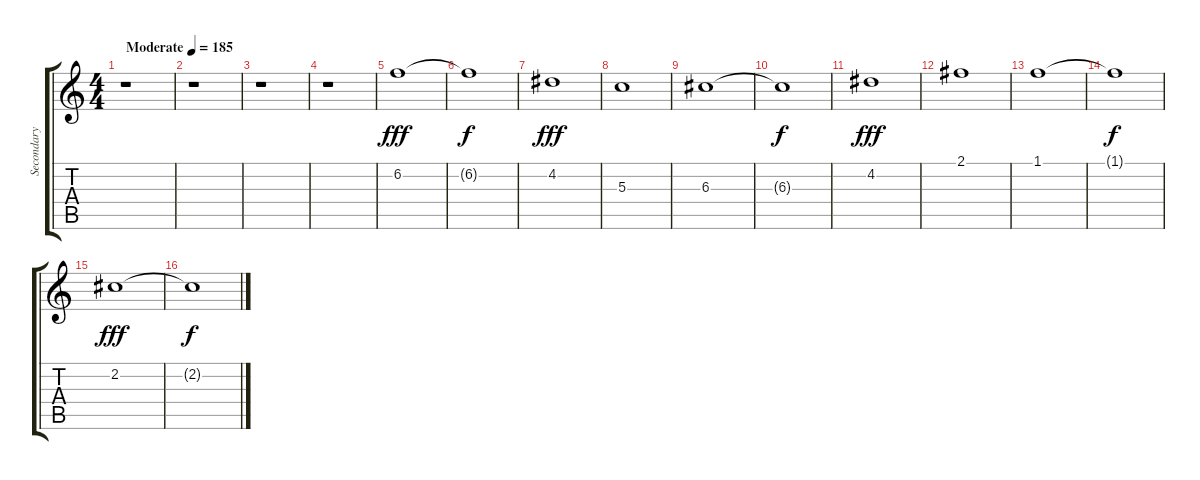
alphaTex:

\track ("Secondary" "Secondary") {instrument contrabass}
\staff {score tabs}
\tuning (E4 B3 G3 D3 A2 E2) {hide}
\ts (4 4)
\tempo (185 "Moderate")
\clef g2
\ks c
r.1{dy fff instrument contrabass} |
r.1 |
r.1 |
r.1 |
6.2.1 |
6.2{t}.1{dy f} |
4.2.1{dy fff} |
5.3.1 |
6.3.1 |
6.3{t}.1{dy f} |
4.2.1{dy fff} |
2.1.1 |
1.1.1 |
1.1{t}.1{dy f} |
2.2.1{dy fff} |
2.2{t}.1{dy f}
